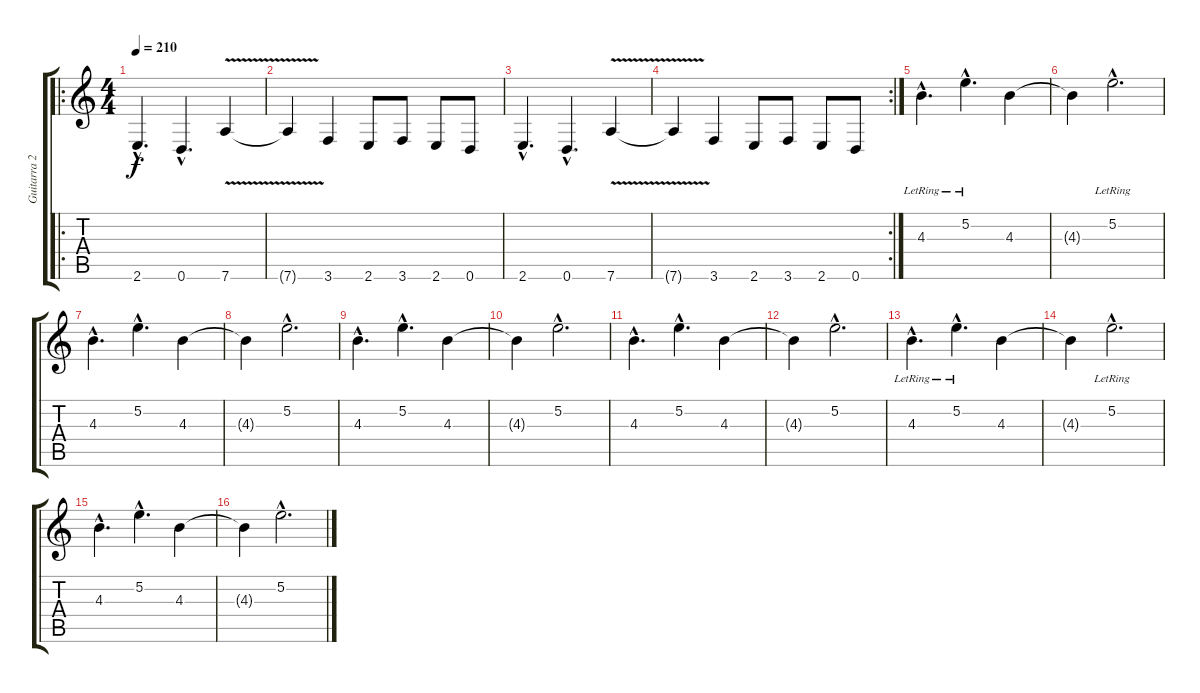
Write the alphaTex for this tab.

\track ("Guitarra 2" "Guitarra 2") {instrument overdrivenguitar}
\staff {score tabs}
\tuning (E4 B3 G3 D3 A2 D2) {hide}
\ro
\ts (4 4)
\tempo 210
\clef g2
\ks c
2.6{hac}.4{d dy f} 0.6{hac}.4{d} 7.6{v}.4 |
7.6{t}.4 3.6.4 2.6.8 3.6.8 2.6.8 0.6.8 |
2.6{hac}.4{d} 0.6{hac}.4{d} 7.6{v}.4 |
\rc 2
7.6{t}.4 3.6.4 2.6.8 3.6.8 2.6.8 0.6.8 |
4.3{hac lr}.4{d} 5.2{hac lr}.4{d} 4.3.4 |
4.3{t}.4 5.2{hac lr}.2{d} |
4.3{hac}.4{d} 5.2{hac}.4{d} 4.3.4 |
4.3{t}.4 5.2{hac}.2{d} |
4.3{hac}.4{d} 5.2{hac}.4{d} 4.3.4 |
4.3{t}.4 5.2{hac}.2{d} |
4.3{hac}.4{d} 5.2{hac}.4{d} 4.3.4 |
4.3{t}.4 5.2{hac}.2{d} |
4.3{hac lr}.4{d} 5.2{hac lr}.4{d} 4.3.4 |
4.3{t}.4 5.2{hac lr}.2{d} |
4.3{hac}.4{d} 5.2{hac}.4{d} 4.3.4 |
4.3{t}.4 5.2{hac}.2{d}
